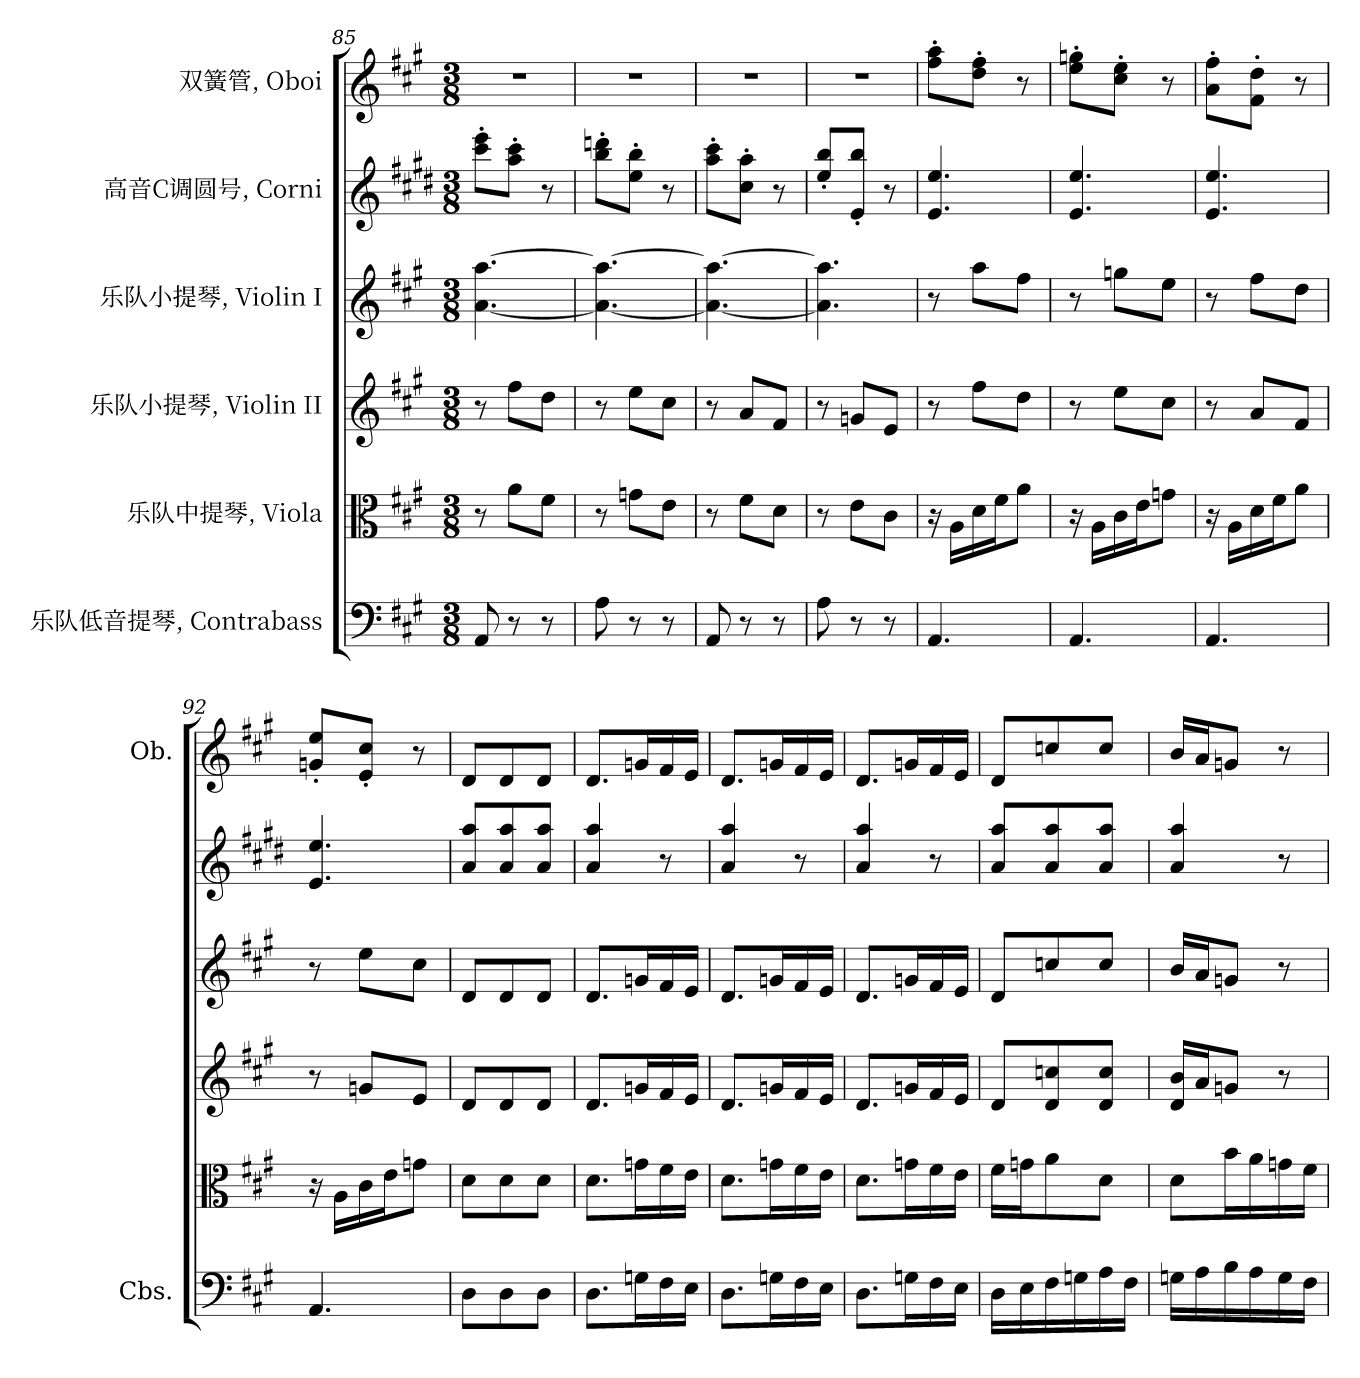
**kern	**kern	**kern	**kern	**kern	**kern
*part6	*part5	*part4	*part3	*part2	*part1
*staff6	*staff5	*staff4	*staff3	*staff2	*staff1
*I"乐队低音提琴, Contrabass	*I"乐队中提琴, Viola	*I"乐队小提琴, Violin II	*I"乐队小提琴, Violin I	*I"高音C调圆号, Corni	*I"双簧管, Oboi
*I'Cbs.	*	*	*	*	*I'Ob.
*clefF4	*clefC3	*clefG2	*clefG2	*clefG2	*clefG2
*ITrd7c12	*	*	*	*ITrd4c7	*
*k[f#c#g#]	*k[f#c#g#]	*k[f#c#g#]	*k[f#c#g#]	*k[f#c#g#]	*k[f#c#g#]
*M3/8	*M3/8	*M3/8	*M3/8	*M3/8	*M3/8
=85	=85	=85	=85	=85	=85
8AAA/	8r	8r	[4.a\ [4.aa\	8ff#\' 8aa\'L	4.r
8r	8a\L	8ff#\L	.	8dd\' 8ff#\'J	.
8r	8f#\J	8dd\J	.	8r	.
=86	=86	=86	=86	=86	=86
8AA\	8r	8r	4.a\_ 4.aa\_	8ee\' 8ggn\'L	4.r
8r	8gn\L	8ee\L	.	8a\' 8ee\'J	.
8r	8e\J	8cc#\J	.	8r	.
=87	=87	=87	=87	=87	=87
8AAA/	8r	8r	4.a\_ 4.aa\_	8dd\' 8ff#\'L	4.r
8r	8f#\L	8a/L	.	8f#\' 8dd\'J	.
8r	8d\J	8f#/J	.	8r	.
=88	=88	=88	=88	=88	=88
8AA\	8r	8r	4.a\] 4.aa\]	8a/' 8ee/'L	4.r
8r	8e\L	8gn/L	.	8A/' 8ee/'J	.
8r	8c#\J	8e/J	.	8r	.
=89	=89	=89	=89	=89	=89
4.AAA/	16r	8r	8r	4.A/ 4.a/	8ff#\' 8aa\'L
.	16A\LL	.	.	.	.
.	16d\	8ff#\L	8aa\L	.	8dd\' 8ff#\'J
.	16f#\J	.	.	.	.
.	8a\J	8dd\J	8ff#\J	.	8r
=90	=90	=90	=90	=90	=90
4.AAA/	16r	8r	8r	4.A/ 4.a/	8ee\' 8ggn\'L
.	16A\LL	.	.	.	.
.	16c#\	8ee\L	8ggn\L	.	8cc#\' 8ee\'J
.	16e\J	.	.	.	.
.	8gn\J	8cc#\J	8ee\J	.	8r
!!LO:PB:g=z
=91	=91	=91	=91	=91	=91
4.AAA/	16r	8r	8r	4.A/ 4.a/	8a\' 8ff#\'L
.	16A\LL	.	.	.	.
.	16d\	8a/L	8ff#\L	.	8f#\' 8dd\'J
.	16f#\J	.	.	.	.
.	8a\J	8f#/J	8dd\J	.	8r
=92	=92	=92	=92	=92	=92
4.AAA/	16r	8r	8r	4.A/ 4.a/	8gn/' 8ee/'L
.	16A\LL	.	.	.	.
.	16c#\	8gn/L	8ee\L	.	8e/' 8cc#/'J
.	16e\J	.	.	.	.
.	8gn\J	8e/J	8cc#\J	.	8r
=93	=93	=93	=93	=93	=93
8DD\L	8d\L	8d/L	8d/L	8d/ 8dd/L	8d/L
8DD\	8d\	8d/	8d/	8d/ 8dd/	8d/
8DD\J	8d\J	8d/J	8d/J	8d/ 8dd/J	8d/J
=94	=94	=94	=94	=94	=94
8.DD\L	8.d\L	8.d/L	8.d/L	4d/ 4dd/	8.d/L
16GGn\L	16gn\L	16gn/L	16gn/L	.	16gn/L
16FF#\	16f#\	16f#/	16f#/	8r	16f#/
16EE\JJ	16e\JJ	16e/JJ	16e/JJ	.	16e/JJ
=95	=95	=95	=95	=95	=95
8.DD\L	8.d\L	8.d/L	8.d/L	4d/ 4dd/	8.d/L
16GGn\L	16gn\L	16gn/L	16gn/L	.	16gn/L
16FF#\	16f#\	16f#/	16f#/	8r	16f#/
16EE\JJ	16e\JJ	16e/JJ	16e/JJ	.	16e/JJ
=96	=96	=96	=96	=96	=96
8.DD\L	8.d\L	8.d/L	8.d/L	4d/ 4dd/	8.d/L
16GGn\L	16gn\L	16gn/L	16gn/L	.	16gn/L
16FF#\	16f#\	16f#/	16f#/	8r	16f#/
16EE\JJ	16e\JJ	16e/JJ	16e/JJ	.	16e/JJ
!!LO:LB:g=z
=97	=97	=97	=97	=97	=97
16DD\LL	16f#\LL	8d/L	8d/L	8d/ 8dd/L	8d/L
16EE\	16gn\J	.	.	.	.
16FF#\	8a\	8d/ 8ccn/	8ccn/	8d/ 8dd/	8ccn/
16GGn\	.	.	.	.	.
16AA\	8d\J	8d/ 8cc/J	8cc/J	8d/ 8dd/J	8cc/J
16FF#\JJ	.	.	.	.	.
=98	=98	=98	=98	=98	=98
16GGn\LL	8d\L	16d/ 16b/LL	16b/LL	4d/ 4dd/	16b/LL
16AA\	.	16a/J	16a/J	.	16a/J
16BB\	16b\L	8gn/J	8gn/J	.	8gn/J
16AA\	16a\	.	.	.	.
16GG\	16gn\	8r	8r	8r	8r
16FF#\JJ	16f#\JJ	.	.	.	.
=	=	=	=	=	=
*-	*-	*-	*-	*-	*-
